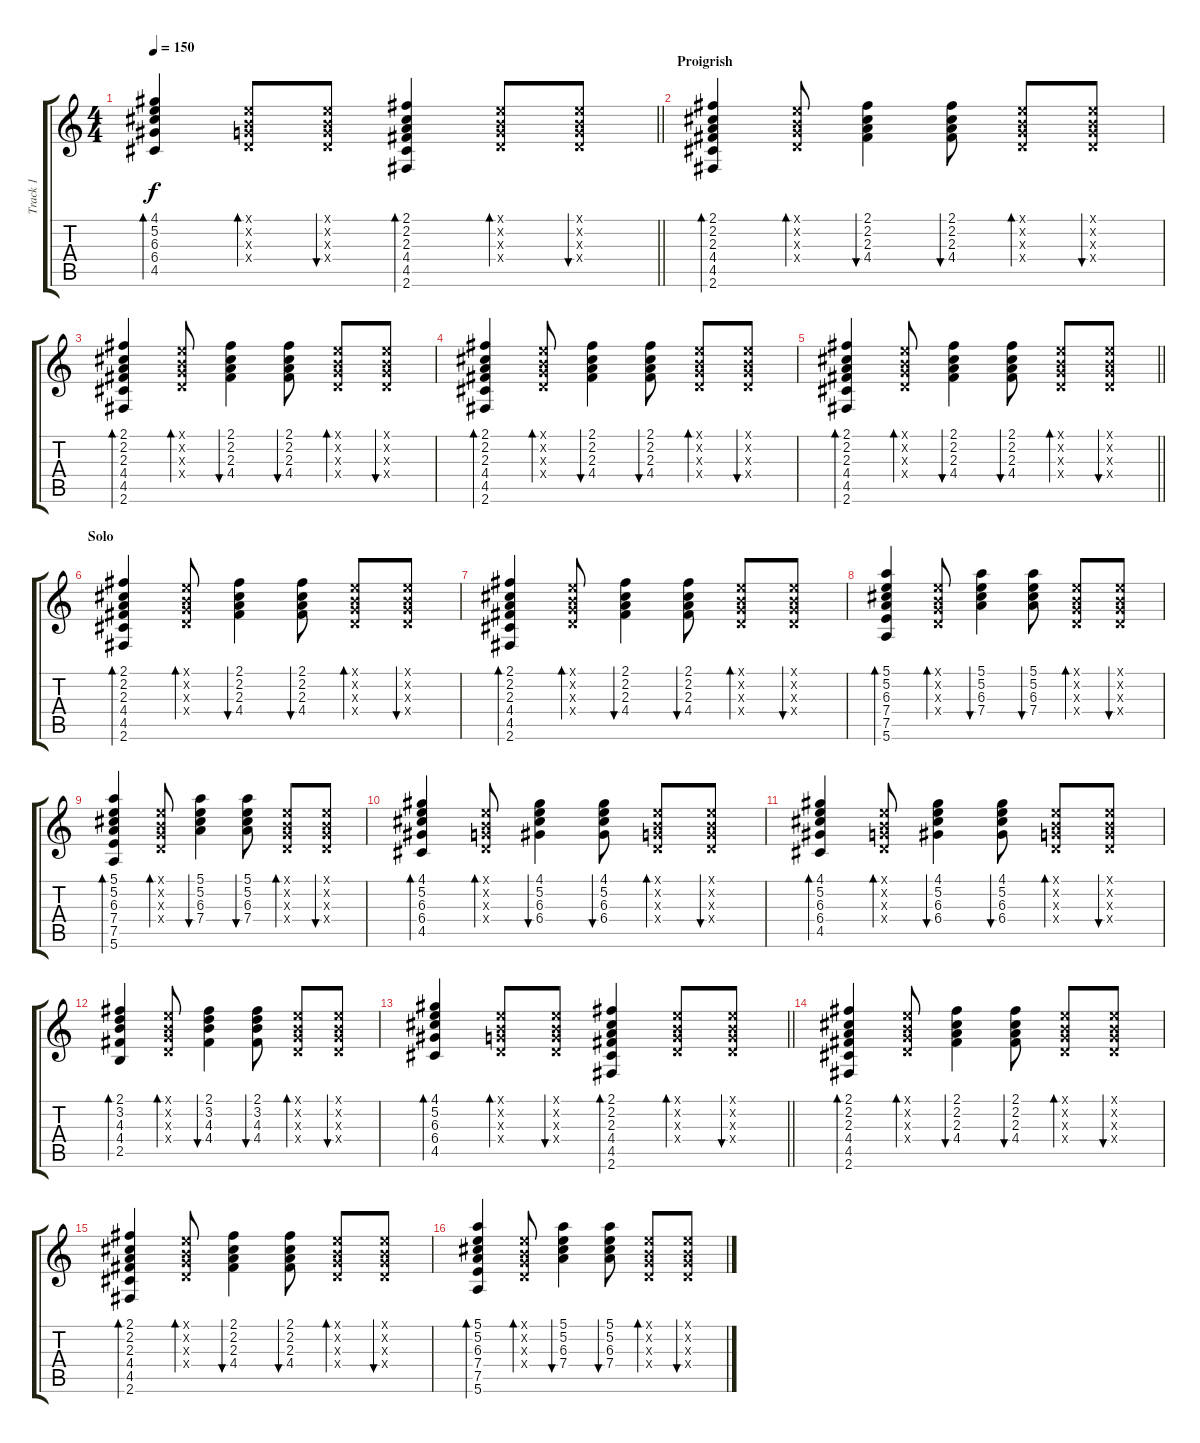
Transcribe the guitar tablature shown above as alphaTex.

\track ("Track 1" "Track 1") {instrument acousticguitarsteel}
\staff {score tabs}
\tuning (E4 B3 G3 D3 A2 E2) {hide}
\ts (4 4)
\tempo 150
\clef g2
\barLineRight lightlight
\ks c
(4.1 5.2 6.3 6.4 4.5).4{bd 60 dy f} (0.1{x} 0.2{x} 0.3{x} 0.4{x}).8{bd 60} (0.1{x} 0.2{x} 0.3{x} 0.4{x}).8{bu 60} (2.1 2.2 2.3 4.4 4.5 2.6).4{bd 60} (0.1{x} 0.2{x} 0.3{x} 0.4{x}).8{bd 60} (0.1{x} 0.2{x} 0.3{x} 0.4{x}).8{bu 60} |
\section ("" "Proigrish")
(2.1 2.2 2.3 4.4 4.5 2.6).4{bd 60} (0.1{x} 0.2{x} 0.3{x} 0.4{x}).8{bd 60} (2.1 2.2 2.3 4.4).4{bu 60} (2.1 2.2 2.3 4.4).8{bu 60} (0.1{x} 0.2{x} 0.3{x} 0.4{x}).8{bd 60} (0.1{x} 0.2{x} 0.3{x} 0.4{x}).8{bu 60} |
(2.1 2.2 2.3 4.4 4.5 2.6).4{bd 60} (0.1{x} 0.2{x} 0.3{x} 0.4{x}).8{bd 60} (2.1 2.2 2.3 4.4).4{bu 60} (2.1 2.2 2.3 4.4).8{bu 60} (0.1{x} 0.2{x} 0.3{x} 0.4{x}).8{bd 60} (0.1{x} 0.2{x} 0.3{x} 0.4{x}).8{bu 60} |
(2.1 2.2 2.3 4.4 4.5 2.6).4{bd 60} (0.1{x} 0.2{x} 0.3{x} 0.4{x}).8{bd 60} (2.1 2.2 2.3 4.4).4{bu 60} (2.1 2.2 2.3 4.4).8{bu 60} (0.1{x} 0.2{x} 0.3{x} 0.4{x}).8{bd 60} (0.1{x} 0.2{x} 0.3{x} 0.4{x}).8{bu 60} |
\barLineRight lightlight
(2.1 2.2 2.3 4.4 4.5 2.6).4{bd 60} (0.1{x} 0.2{x} 0.3{x} 0.4{x}).8{bd 60} (2.1 2.2 2.3 4.4).4{bu 60} (2.1 2.2 2.3 4.4).8{bu 60} (0.1{x} 0.2{x} 0.3{x} 0.4{x}).8{bd 60} (0.1{x} 0.2{x} 0.3{x} 0.4{x}).8{bu 60} |
\section ("" "Solo")
(2.1 2.2 2.3 4.4 4.5 2.6).4{bd 60} (0.1{x} 0.2{x} 0.3{x} 0.4{x}).8{bd 60} (2.1 2.2 2.3 4.4).4{bu 60} (2.1 2.2 2.3 4.4).8{bu 60} (0.1{x} 0.2{x} 0.3{x} 0.4{x}).8{bd 60} (0.1{x} 0.2{x} 0.3{x} 0.4{x}).8{bu 60} |
(2.1 2.2 2.3 4.4 4.5 2.6).4{bd 60} (0.1{x} 0.2{x} 0.3{x} 0.4{x}).8{bd 60} (2.1 2.2 2.3 4.4).4{bu 60} (2.1 2.2 2.3 4.4).8{bu 60} (0.1{x} 0.2{x} 0.3{x} 0.4{x}).8{bd 60} (0.1{x} 0.2{x} 0.3{x} 0.4{x}).8{bu 60} |
(5.1 5.2 6.3 7.4 7.5 5.6).4{bd 60} (0.1{x} 0.2{x} 0.3{x} 0.4{x}).8{bd 60} (5.1 5.2 6.3 7.4).4{bu 60} (5.1 5.2 6.3 7.4).8{bu 60} (0.1{x} 0.2{x} 0.3{x} 0.4{x}).8{bd 60} (0.1{x} 0.2{x} 0.3{x} 0.4{x}).8{bu 60} |
(5.1 5.2 6.3 7.4 7.5 5.6).4{bd 60} (0.1{x} 0.2{x} 0.3{x} 0.4{x}).8{bd 60} (5.1 5.2 6.3 7.4).4{bu 60} (5.1 5.2 6.3 7.4).8{bu 60} (0.1{x} 0.2{x} 0.3{x} 0.4{x}).8{bd 60} (0.1{x} 0.2{x} 0.3{x} 0.4{x}).8{bu 60} |
(4.1 5.2 6.3 6.4 4.5).4{bd 60} (0.1{x} 0.2{x} 0.3{x} 0.4{x}).8{bd 60} (4.1 5.2 6.3 6.4).4{bu 60} (4.1 5.2 6.3 6.4).8{bu 60} (0.1{x} 0.2{x} 0.3{x} 0.4{x}).8{bd 60} (0.1{x} 0.2{x} 0.3{x} 0.4{x}).8{bu 60} |
(4.1 5.2 6.3 6.4 4.5).4{bd 60} (0.1{x} 0.2{x} 0.3{x} 0.4{x}).8{bd 60} (4.1 5.2 6.3 6.4).4{bu 60} (4.1 5.2 6.3 6.4).8{bu 60} (0.1{x} 0.2{x} 0.3{x} 0.4{x}).8{bd 60} (0.1{x} 0.2{x} 0.3{x} 0.4{x}).8{bu 60} |
(2.1 3.2 4.3 4.4 2.5).4{bd 60} (0.1{x} 0.2{x} 0.3{x} 0.4{x}).8{bd 60} (2.1 3.2 4.3 4.4).4{bu 60} (2.1 3.2 4.3 4.4).8{bu 60} (0.1{x} 0.2{x} 0.3{x} 0.4{x}).8{bd 60} (0.1{x} 0.2{x} 0.3{x} 0.4{x}).8{bu 60} |
\barLineRight lightlight
(4.1 5.2 6.3 6.4 4.5).4{bd 60} (0.1{x} 0.2{x} 0.3{x} 0.4{x}).8{bd 60} (0.1{x} 0.2{x} 0.3{x} 0.4{x}).8{bu 60} (2.1 2.2 2.3 4.4 4.5 2.6).4{bd 60} (0.1{x} 0.2{x} 0.3{x} 0.4{x}).8{bd 60} (0.1{x} 0.2{x} 0.3{x} 0.4{x}).8{bu 60} |
(2.1 2.2 2.3 4.4 4.5 2.6).4{bd 60} (0.1{x} 0.2{x} 0.3{x} 0.4{x}).8{bd 60} (2.1 2.2 2.3 4.4).4{bu 60} (2.1 2.2 2.3 4.4).8{bu 60} (0.1{x} 0.2{x} 0.3{x} 0.4{x}).8{bd 60} (0.1{x} 0.2{x} 0.3{x} 0.4{x}).8{bu 60} |
(2.1 2.2 2.3 4.4 4.5 2.6).4{bd 60} (0.1{x} 0.2{x} 0.3{x} 0.4{x}).8{bd 60} (2.1 2.2 2.3 4.4).4{bu 60} (2.1 2.2 2.3 4.4).8{bu 60} (0.1{x} 0.2{x} 0.3{x} 0.4{x}).8{bd 60} (0.1{x} 0.2{x} 0.3{x} 0.4{x}).8{bu 60} |
(5.1 5.2 6.3 7.4 7.5 5.6).4{bd 60} (0.1{x} 0.2{x} 0.3{x} 0.4{x}).8{bd 60} (5.1 5.2 6.3 7.4).4{bu 60} (5.1 5.2 6.3 7.4).8{bu 60} (0.1{x} 0.2{x} 0.3{x} 0.4{x}).8{bd 60} (0.1{x} 0.2{x} 0.3{x} 0.4{x}).8{bu 60}
